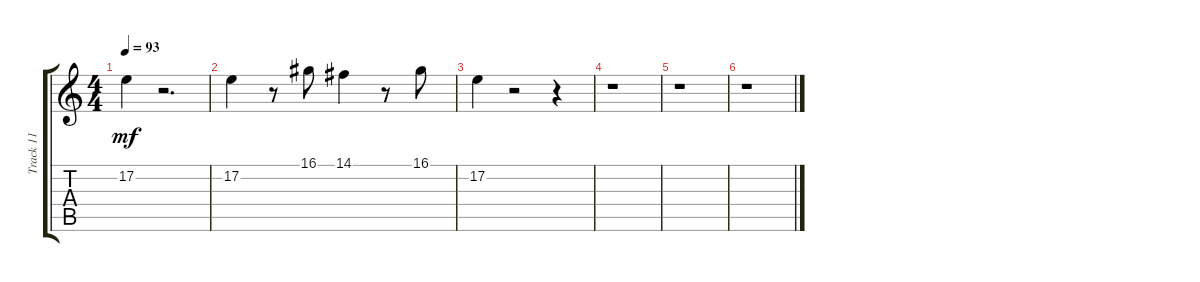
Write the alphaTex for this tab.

\track ("Track 11" "Track 11") {instrument synthbrass2}
\staff {score tabs}
\tuning (E4 B3 G3 D3 A2 E2) {hide}
\ts (4 4)
\tempo 93
\clef g2
\ks c
17.2.4{dy mf} r.2{d} |
17.2.4 r.8 16.1.8 14.1.4 r.8 16.1.8 |
17.2.4 r.2 r.4 |
r.1 |
r.1 |
r.1
